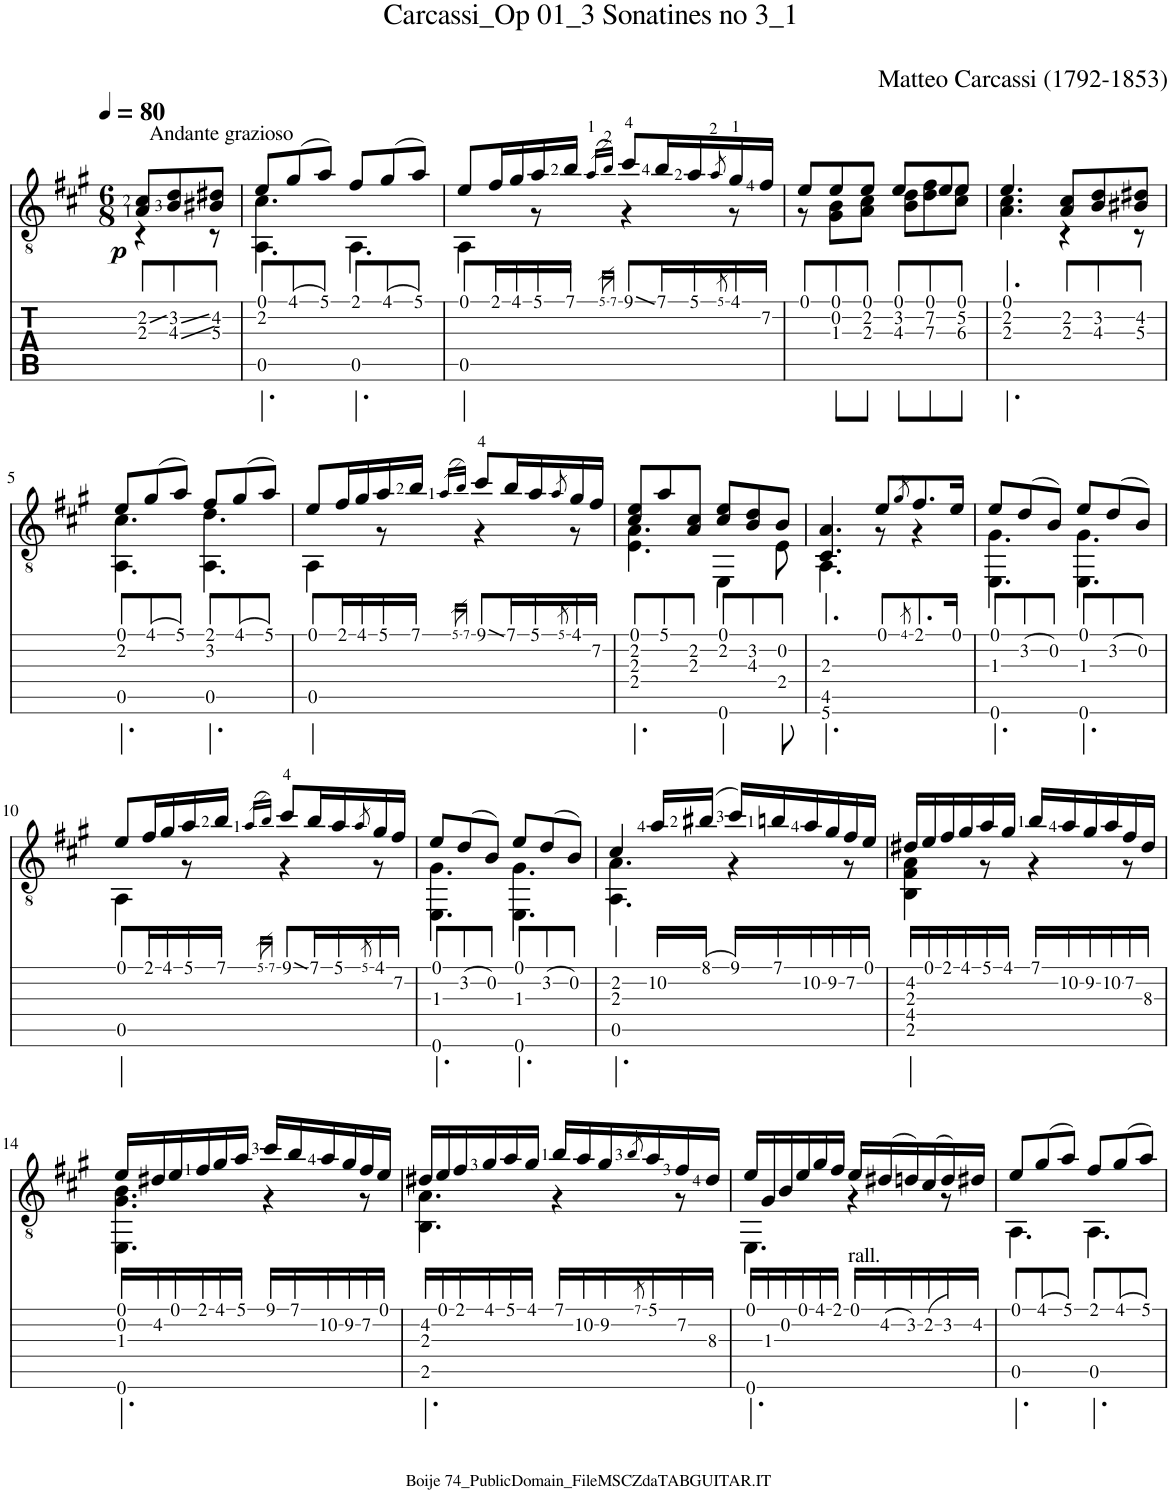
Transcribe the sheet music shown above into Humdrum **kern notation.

**kern	**kern	**dynam
*part2	*part1	*part1
*staff2	*staff1	*staff1
*I"Chitarra classica (Intavolatura)	*I"Guitar	*
*stria6	*	*
*	*clefGv2	*
*k[f#c#g#]	*k[f#c#g#]	*
*M6/8	*M6/8	*
*MM80	*MM80	*
=	=	=
*^	*^	*
!	!	!	!	!LO:DY:b
8A/ 8c#/L	4r	8A/ 8c#/L	4r	p
!	!	!LO:TX:a:t=Andante grazioso	!	!
8B/ 8d/	.	8B/ 8d/	.	.
8B#X/ 8d#X/J	8r	8B#X/ 8d#X/J	8r	.
=1	=1	=1	=1	=1
8e/L	4.AA\ 4.c#\	8e/L	4.AA\ 4.c#\	.
(8g#/	.	(8g#/	.	.
8a/J)	.	8a/J)	.	.
8f#/L	4.AA\	8f#/L	4.AA\	.
(8g#/	.	(8g#/	.	.
8a/J)	.	8a/J)	.	.
=2	=2	=2	=2	=2
8e/L	4AA\	8e/L	4AA\	.
16f#/L	.	16f#/L	.	.
16g#/	.	16g#/	.	.
16a/	8r	16a/	8r	.
16b/JJ	.	16b/JJ	.	.
(16qa/LL	.	(16qa/LL	.	.
16qb/JJ)	.	16qb/JJ)	.	.
8cc#/L	4r	8cc#/L	4r	.
16b/L	.	16b/L	.	.
16a/	.	16a/	.	.
8qa/	.	8qa/	.	.
16g#/	8r	16g#/	8r	.
16f#/JJ	.	16f#/JJ	.	.
=3	=3	=3	=3	=3
8e/L	8r	8e/L	8r	.
8e/	8G#\ 8B\L	8e/	8G#\ 8B\L	.
8e/J	8A\ 8c#\J	8e/J	8A\ 8c#\J	.
8e/L	8B\ 8d\L	8e/L	8B\ 8d\L	.
8e/	8d\ 8f#\	8e/	8d\ 8f#\	.
8e/J	8c#\ 8e\J	8e/J	8c#\ 8e\J	.
=4	=4	=4	=4	=4
4.e/	4.A\ 4.c#\	4.e/	4.A\ 4.c#\	.
8A/ 8c#/L	4r	8A/ 8c#/L	4r	.
8B/ 8d/	.	8B/ 8d/	.	.
8B#X/ 8d#X/J	8r	8B#X/ 8d#X/J	8r	.
!!LO:LB:g=z	!!
=5	=5	=5	=5	=5
8e/L	4.AA\ 4.c#\	8e/L	4.AA\ 4.c#\	.
(8g#/	.	(8g#/	.	.
8a/J)	.	8a/J)	.	.
8f#/L	4.AA\ 4.d\	8f#/L	4.AA\ 4.d\	.
(8g#/	.	(8g#/	.	.
8a/J)	.	8a/J)	.	.
=6	=6	=6	=6	=6
8e/L	4AA\	8e/L	4AA\	.
16f#/L	.	16f#/L	.	.
16g#/	.	16g#/	.	.
16a/	8r	16a/	8r	.
16b/JJ	.	16b/JJ	.	.
(16qa/LL	.	(16qa/LL	.	.
16qb/JJ)	.	16qb/JJ)	.	.
8cc#/L	4r	8cc#/L	4r	.
16b/L	.	16b/L	.	.
16a/	.	16a/	.	.
8qa/	.	8qa/	.	.
16g#/	8r	16g#/	8r	.
16f#/JJ	.	16f#/JJ	.	.
=7	=7	=7	=7	=7
8c#/ 8e/L	4.E\ 4.A\	8c#/ 8e/L	4.E\ 4.A\	.
8a/	.	8a/	.	.
8A/ 8c#/J	.	8A/ 8c#/J	.	.
8c#/ 8e/L	4EE\	8c#/ 8e/L	4EE\	.
8B/ 8d/	.	8B/ 8d/	.	.
8B/J	8E\	8B/J	8E\	.
=8	=8	=8	=8	=8
4.C#/ 4.A/	4.AA\	4.C#/ 4.A/	4.AA\	.
8e/L	8r	8e/L	8r	.
8qg#/	.	8qg#/	.	.
8.f#/	4r	8.f#/	4r	.
16e/Jk	.	16e/Jk	.	.
=9	=9	=9	=9	=9
8e/L	4.EE\ 4.G#\	8e/L	4.EE\ 4.G#\	.
(8d/	.	(8d/	.	.
8B/J)	.	8B/J)	.	.
8e/L	4.EE\ 4.G#\	8e/L	4.EE\ 4.G#\	.
(8d/	.	(8d/	.	.
8B/J)	.	8B/J)	.	.
!!LO:LB:g=z	!!
=10	=10	=10	=10	=10
8e/L	4AA\	8e/L	4AA\	.
16f#/L	.	16f#/L	.	.
16g#/	.	16g#/	.	.
16a/	8r	16a/	8r	.
16b/JJ	.	16b/JJ	.	.
(16qa/LL	.	(16qa/LL	.	.
16qb/JJ)	.	16qb/JJ)	.	.
8cc#/L	4r	8cc#/L	4r	.
16b/L	.	16b/L	.	.
16a/	.	16a/	.	.
8qa/	.	8qa/	.	.
16g#/	8r	16g#/	8r	.
16f#/JJ	.	16f#/JJ	.	.
=11	=11	=11	=11	=11
8e/L	4.EE\ 4.G#\	8e/L	4.EE\ 4.G#\	.
(8d/	.	(8d/	.	.
8B/J)	.	8B/J)	.	.
8e/L	4.EE\ 4.G#\	8e/L	4.EE\ 4.G#\	.
(8d/	.	(8d/	.	.
8B/J)	.	8B/J)	.	.
=12	=12	=12	=12	=12
4c#/	4.AA\ 4.A\	4c#/	4.AA\ 4.A\	.
16a/LL	.	16a/LL	.	.
(16b#X/JJ	.	(16b#X/JJ	.	.
16cc#/LL)	4r	16cc#/LL)	4r	.
16bn/	.	16bn/	.	.
16a/	.	16a/	.	.
16g#/	.	16g#/	.	.
16f#/	8r	16f#/	8r	.
16e/JJ	.	16e/JJ	.	.
=13	=13	=13	=13	=13
16d#X/LL	4BB\ 4F#\ 4A\	16d#X/LL	4BB\ 4F#\ 4A\	.
16e/	.	16e/	.	.
16f#/	.	16f#/	.	.
16g#/	.	16g#/	.	.
16a/	8r	16a/	8r	.
16g#/JJ	.	16g#/JJ	.	.
16b/LL	4r	16b/LL	4r	.
16a/	.	16a/	.	.
16g#/	.	16g#/	.	.
16a/	.	16a/	.	.
16f#/	8r	16f#/	8r	.
16d#/JJ	.	16d#/JJ	.	.
!!LO:LB:g=z	!!
=14	=14	=14	=14	=14
16e/LL	4.EE\ 4.G#\ 4.B\	16e/LL	4.EE\ 4.G#\ 4.B\	.
16d#X/	.	16d#X/	.	.
16e/	.	16e/	.	.
16f#/	.	16f#/	.	.
16g#/	.	16g#/	.	.
16a/JJ	.	16a/JJ	.	.
16cc#/LL	4r	16cc#/LL	4r	.
16b/	.	16b/	.	.
16a/	.	16a/	.	.
16g#/	.	16g#/	.	.
16f#/	8r	16f#/	8r	.
16e/JJ	.	16e/JJ	.	.
=15	=15	=15	=15	=15
16d#X/LL	4.BB\ 4.A\	16d#X/LL	4.BB\ 4.A\	.
16e/	.	16e/	.	.
16f#/	.	16f#/	.	.
16g#/	.	16g#/	.	.
16a/	.	16a/	.	.
16g#/JJ	.	16g#/JJ	.	.
16b/LL	4r	16b/LL	4r	.
16a/	.	16a/	.	.
16g#/	.	16g#/	.	.
8qb/	.	8qb/	.	.
16a/	.	16a/	.	.
16f#/	8r	16f#/	8r	.
16d#/JJ	.	16d#/JJ	.	.
=16	=16	=16	=16	=16
16e/LL	4.EE\	16e/LL	4.EE\	.
16G#/	.	16G#/	.	.
16B/	.	16B/	.	.
16e/	.	16e/	.	.
16g#/	.	16g#/	.	.
16f#/JJ	.	16f#/JJ	.	.
!	!	!LO:TX:b:t=rall.	!	!
16e/LL	4r	16e/LL	4r	.
(16d#X/	.	(16d#X/	.	.
16dn/)	.	16dn/)	.	.
(16c#/	.	(16c#/	.	.
16d/)	8r	16d/)	8r	.
16d#X/JJ	.	16d#X/JJ	.	.
=17	=17	=17	=17	=17
8e/L	4.AA\	8e/L	4.AA\	.
(8g#/	.	(8g#/	.	.
8a/J)	.	8a/J)	.	.
8f#/L	4.AA\	8f#/L	4.AA\	.
(8g#/	.	(8g#/	.	.
8a/J)	.	8a/J)	.	.
*v	*v	*	*	*
*	*v	*v	*
=	=	=
*-	*-	*-
